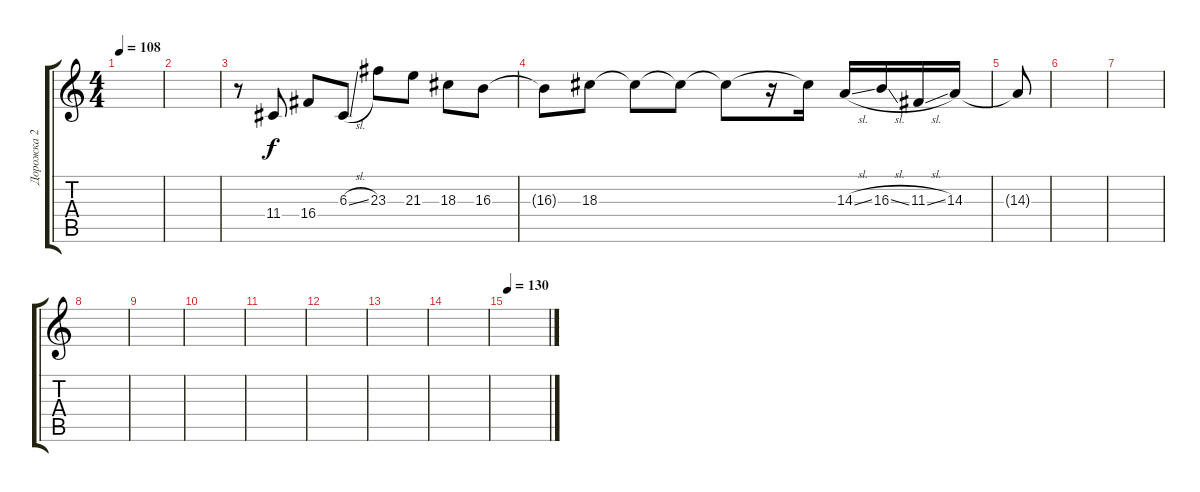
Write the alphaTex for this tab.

\track ("Дорожка 2" "Дорожка 2") {instrument lead1square}
\staff {score tabs}
\tuning (E4 B3 G3 D3 A2 D2) {hide}
\ts (4 4)
\tempo 108
\clef g2
\ks c
|
|
r.8 11.4.8 16.4.8 6.3{sl}.8 23.3.8 21.3.8 18.3.8 16.3.8 |
16.3{t}.8 18.3.8 18.3{t}.8 18.3{t}.8 18.3{t}.8 r.16 18.3{t}.16 14.3{sl}.16 16.3{sl}.16 11.3{sl}.16 14.3.16 |
14.3{t}.8 |
|
|
|
|
|
|
|
|
|
\tempo 130
